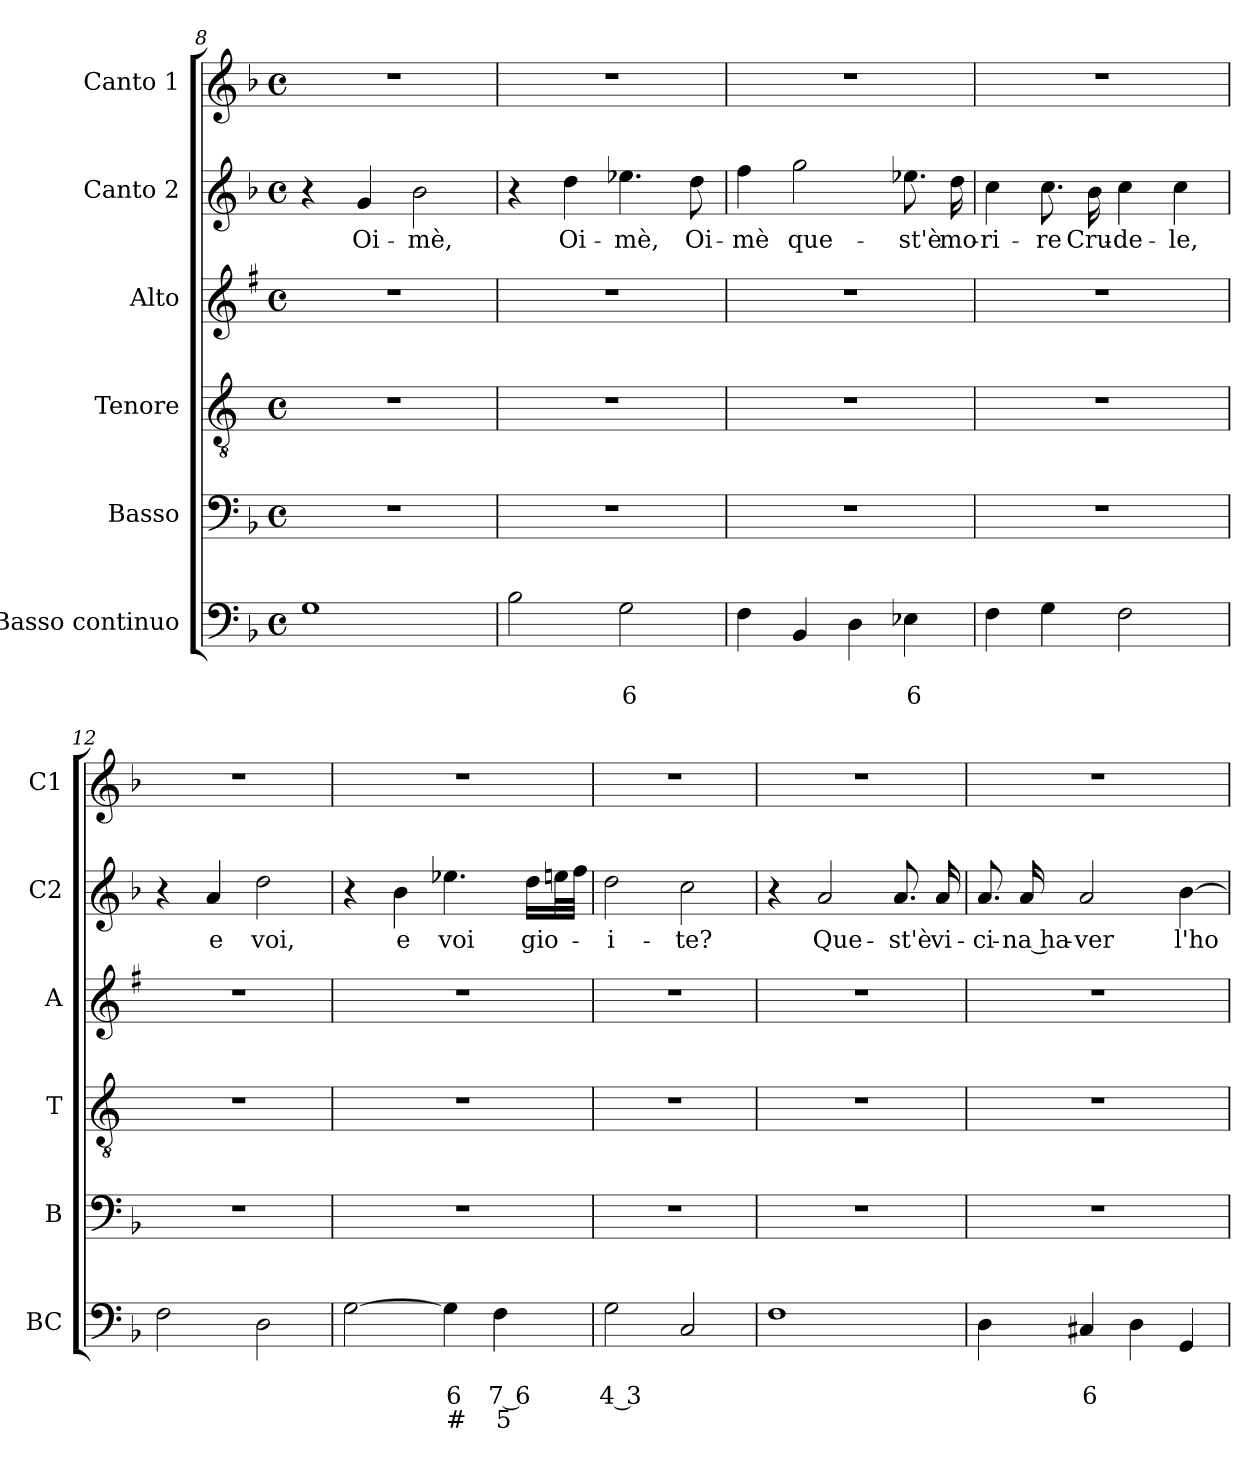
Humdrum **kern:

**kern	**text	**text	**text	**kern	**kern	**kern	**kern	**text	**kern
*part6	*part6	*part6	*part6	*part5	*part4	*part3	*part2	*part2	*part1
*staff6	*staff6	*staff6	*staff6	*staff5	*staff4	*staff3	*staff2	*staff2	*staff1
*I"Basso continuo	*	*	*	*I"Basso	*I"Tenore	*I"Alto	*I"Canto 2	*	*I"Canto 1
*I'BC	*	*	*	*I'B	*I'T	*I'A	*I'C2	*	*I'C1
*clefF4	*	*	*	*clefF4	*clefGv2	*clefG2	*clefG2	*	*clefG2
*	*	*	*	*	*ITrd4c7	*ITrd1c2	*	*	*
*k[b-]	*	*	*	*k[b-]	*k[b-]	*k[b-]	*k[b-]	*	*k[b-]
*F:	*	*	*	*F:	*F:	*F:	*F:	*	*F:
*M4/4	*	*	*	*M4/4	*M4/4	*M4/4	*M4/4	*	*M4/4
*met(c)	*	*	*	*met(c)	*met(c)	*met(c)	*met(c)	*	*met(c)
=8	=8	=8	=8	=8	=8	=8	=8	=8	=8
1G	.	.	.	1r	1r	1r	4r	.	1r
!	!	!	!	!	!	!	!	!LO:LY:b	!
.	.	.	.	.	.	.	4g/	Oi-	.
!	!	!	!	!	!	!	!	!LO:LY:b	!
.	.	.	.	.	.	.	2b-\	-mè,	.
=9	=9	=9	=9	=9	=9	=9	=9	=9	=9
2B-\	.	.	.	1r	1r	1r	4r	.	1r
!	!	!	!	!	!	!	!	!LO:LY:b	!
.	.	.	.	.	.	.	4dd\	Oi-	.
!	!	!LO:LY:b	!	!	!	!	!	!LO:LY:b	!
2G\	.	6	.	.	.	.	4.ee-X\	-mè,	.
!	!	!	!	!	!	!	!	!LO:LY:b	!
.	.	.	.	.	.	.	8dd\	Oi-	.
=10	=10	=10	=10	=10	=10	=10	=10	=10	=10
!	!	!	!	!	!	!	!	!LO:LY:b	!
4F\	.	.	.	1r	1r	1r	4ff\	-mè	1r
!	!	!	!	!	!	!	!	!LO:LY:b	!
4BB-/	.	.	.	.	.	.	2gg\	que-	.
4D\	.	.	.	.	.	.	.	.	.
!	!	!LO:LY:b	!	!	!	!	!	!LO:LY:b	!
4E-X\	.	6	.	.	.	.	8.ee-X\	-st'è	.
!	!	!	!	!	!	!	!	!LO:LY:b	!
.	.	.	.	.	.	.	16dd\	mo-	.
=11	=11	=11	=11	=11	=11	=11	=11	=11	=11
!	!	!	!	!	!	!	!	!LO:LY:b	!
4F\	.	.	.	1r	1r	1r	4cc\	-ri-	1r
!	!	!	!	!	!	!	!	!LO:LY:b	!
4G\	.	.	.	.	.	.	8.cc\	-re	.
!	!	!	!	!	!	!	!	!LO:LY:b	!
.	.	.	.	.	.	.	16b-\	Cru-	.
!	!	!	!	!	!	!	!	!LO:LY:b	!
2F\	.	.	.	.	.	.	4cc\	-de-	.
!	!	!	!	!	!	!	!	!LO:LY:b	!
.	.	.	.	.	.	.	4cc\	-le,	.
=12	=12	=12	=12	=12	=12	=12	=12	=12	=12
2F\	.	.	.	1r	1r	1r	4r	.	1r
!	!	!	!	!	!	!	!	!LO:LY:b	!
.	.	.	.	.	.	.	4a/	e	.
!	!	!	!	!	!	!	!	!LO:LY:b	!
2D\	.	.	.	.	.	.	2dd\	voi,	.
=13	=13	=13	=13	=13	=13	=13	=13	=13	=13
[2G\	.	.	.	1r	1r	1r	4r	.	1r
!	!	!	!	!	!	!	!	!LO:LY:b	!
.	.	.	.	.	.	.	4b-\	e	.
!	!	!LO:LY:b	!LO:LY:b	!	!	!	!	!LO:LY:b	!
4G\]	.	6	#	.	.	.	4.ee-X\	voi	.
!	!	!LO:LY:b	!LO:LY:b	!	!	!	!	!	!
4F\	.	7 6	5	.	.	.	.	.	.
!	!	!	!	!	!	!	!	!LO:LY:b	!
.	.	.	.	.	.	.	16dd\LL	gio-	.
.	.	.	.	.	.	.	32een\L	.	.
.	.	.	.	.	.	.	32ff\JJJ	.	.
!!LO:PB:g=z
=14	=14	=14	=14	=14	=14	=14	=14	=14	=14
!	!	!LO:LY:b	!	!	!	!	!	!LO:LY:b	!
2G\	.	4 3	.	1r	1r	1r	2dd\	-i-	1r
!	!	!	!	!	!	!	!	!LO:LY:b	!
2C/	.	.	.	.	.	.	2cc\	-te?	.
=15	=15	=15	=15	=15	=15	=15	=15	=15	=15
1F	.	.	.	1r	1r	1r	4r	.	1r
!	!	!	!	!	!	!	!	!LO:LY:b	!
.	.	.	.	.	.	.	2a/	Que-	.
!	!	!	!	!	!	!	!	!LO:LY:b	!
.	.	.	.	.	.	.	8.a/	-st'è	.
!	!	!	!	!	!	!	!	!LO:LY:b	!
.	.	.	.	.	.	.	16a/	vi-	.
=16	=16	=16	=16	=16	=16	=16	=16	=16	=16
!	!	!	!	!	!	!	!	!LO:LY:b	!
4D\	.	.	.	1r	1r	1r	8.a/	-ci-	1r
!	!	!	!	!	!	!	!	!LO:LY:b	!
.	.	.	.	.	.	.	16a/	-na ha-	.
!	!	!LO:LY:b	!	!	!	!	!	!LO:LY:b	!
4C#X/	.	6	.	.	.	.	2a/	-ver	.
4D\	.	.	.	.	.	.	.	.	.
!	!	!	!	!	!	!	!	!LO:LY:b	!
4GG/	.	.	.	.	.	.	[4b-\	l'ho-	.
=	=	=	=	=	=	=	=	=	=
*-	*-	*-	*-	*-	*-	*-	*-	*-	*-
